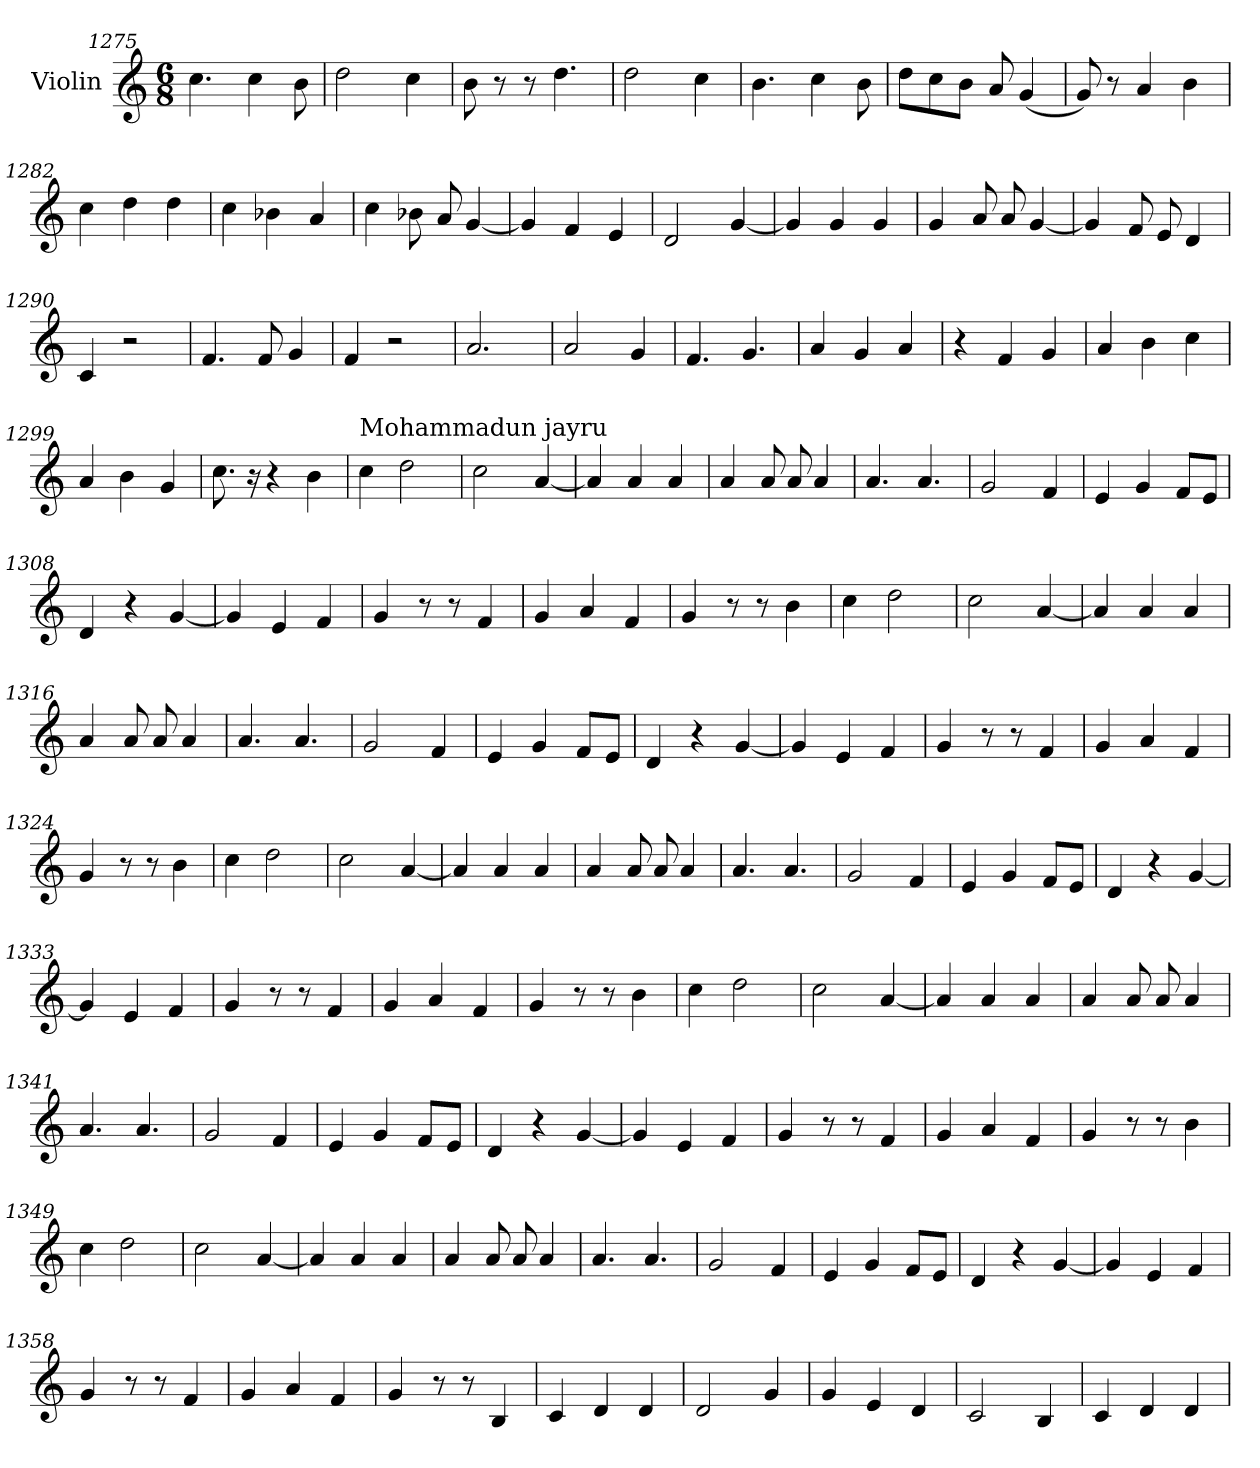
**kern
*part1
*staff1
*I"Violin
*clefG2
*k[]
*M6/8
=1275
4.cc\
4cc\
8b\
=1276
2dd\
4cc\
=1277
8b\
8r
8r
4.dd\
=1278
2dd\
4cc\
=1279
4.b\
4cc\
8b\
=1280
8dd\L
8cc\
8b\J
8a/
(<4g/
=1281
8g/)
8r
4a/
4b\
!!LO:LB:g=z
=1282
4cc\
4dd\
4dd\
=1283
4cc\
4b-X\
4a/
=1284
4cc\
8b-X\
8a/
[4g/
=1285
4g/]
4f/
4e/
=1286
2d/
[4g/
=1287
4g/]
4g/
4g/
=1288
4g/
8a/
8a/
[4g/
!!LO:PB:g=z
=1289
4g/]
8f/
8e/
4d/
=1290
4c/
2r
=1291
4.f/
8f/
4g/
=1292
4f/
2r
=1293
2.a/
=1294
2a/
4g/
=1295
4.f/
4.g/
=1296
4a/
4g/
4a/
!!LO:LB:g=z
=1297
4r
4f/
4g/
=1298
4a/
4b\
4cc\
=1299
4a/
4b\
4g/
=1300
8.cc\
16r
4r
4b\
=1301
!LO:TX:a:t=Mohammadun jayru
4cc\
2dd\
=1302
2cc\
[4a/
=1303
4a/]
4a/
4a/
!!LO:LB:g=z
=1304
4a/
8a/
8a/
4a/
=1305
4.a/
4.a/
=1306
2g/
4f/
=1307
4e/
4g/
8f/L
8e/J
=1308
4d/
4r
[4g/
=1309
4g/]
4e/
4f/
=1310
4g/
8r
8r
4f/
!!LO:LB:g=z
=1311
4g/
4a/
4f/
=1312
4g/
8r
8r
4b\
=1313
4cc\
2dd\
=1314
2cc\
[4a/
=1315
4a/]
4a/
4a/
=1316
4a/
8a/
8a/
4a/
=1317
4.a/
4.a/
=1318
2g/
4f/
!!LO:LB:g=z
=1319
4e/
4g/
8f/L
8e/J
=1320
4d/
4r
[4g/
=1321
4g/]
4e/
4f/
=1322
4g/
8r
8r
4f/
=1323
4g/
4a/
4f/
=1324
4g/
8r
8r
4b\
=1325
4cc\
2dd\
!!LO:LB:g=z
=1326
2cc\
[4a/
=1327
4a/]
4a/
4a/
=1328
4a/
8a/
8a/
4a/
=1329
4.a/
4.a/
=1330
2g/
4f/
=1331
4e/
4g/
8f/L
8e/J
=1332
4d/
4r
[4g/
!!LO:LB:g=z
=1333
4g/]
4e/
4f/
=1334
4g/
8r
8r
4f/
=1335
4g/
4a/
4f/
=1336
4g/
8r
8r
4b\
=1337
4cc\
2dd\
=1338
2cc\
[4a/
=1339
4a/]
4a/
4a/
!!LO:LB:g=z
=1340
4a/
8a/
8a/
4a/
=1341
4.a/
4.a/
=1342
2g/
4f/
=1343
4e/
4g/
8f/L
8e/J
=1344
4d/
4r
[4g/
=1345
4g/]
4e/
4f/
=1346
4g/
8r
8r
4f/
!!LO:PB:g=z
=1347
4g/
4a/
4f/
=1348
4g/
8r
8r
4b\
=1349
4cc\
2dd\
=1350
2cc\
[4a/
=1351
4a/]
4a/
4a/
=1352
4a/
8a/
8a/
4a/
=1353
4.a/
4.a/
=1354
2g/
4f/
!!LO:LB:g=z
=1355
4e/
4g/
8f/L
8e/J
=1356
4d/
4r
[4g/
=1357
4g/]
4e/
4f/
=1358
4g/
8r
8r
4f/
=1359
4g/
4a/
4f/
=1360
4g/
8r
8r
4B/
=1361
4c/
4d/
4d/
!!LO:LB:g=z
=1362
2d/
4g/
=1363
4g/
4e/
4d/
=1364
2c/
4B/
=1365
4c/
4d/
4d/
=
*-
